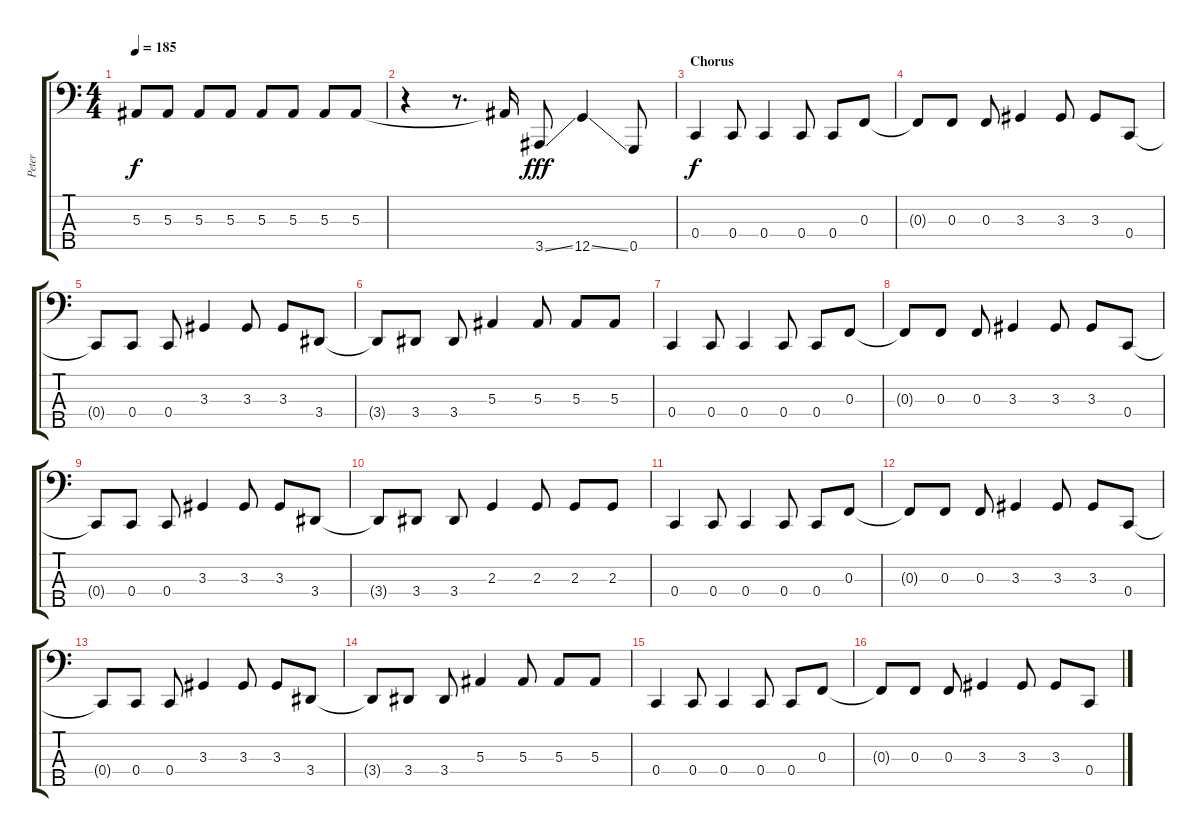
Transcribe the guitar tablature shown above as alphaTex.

\track ("Peter" "Peter") {instrument electricbassfinger}
\staff {score tabs}
\tuning (Eb2 Bb1 F1 C1 G0) {hide}
\ts (4 4)
\tempo 185
\clef f4
\ks c
5.3.8{dy f} 5.3.8 5.3.8 5.3.8 5.3.8 5.3.8 5.3.8 5.3.8 |
r.4 r.8{d} 5.3{t}.16 3.5{ss}.8{dy fff volume 16} 12.5{ss}.4 0.5.8 |
\section ("" "Chorus")
0.4.4{dy f volume 14} 0.4.8 0.4.4 0.4.8 0.4.8 0.3.8 |
0.3{t}.8 0.3.8 0.3.8 3.3.4 3.3.8 3.3.8 0.4.8 |
0.4{t}.8 0.4.8 0.4.8 3.3.4 3.3.8 3.3.8 3.4.8 |
3.4{t}.8 3.4.8 3.4.8 5.3.4 5.3.8 5.3.8 5.3.8 |
0.4.4 0.4.8 0.4.4 0.4.8 0.4.8 0.3.8 |
0.3{t}.8 0.3.8 0.3.8 3.3.4 3.3.8 3.3.8 0.4.8 |
0.4{t}.8 0.4.8 0.4.8 3.3.4 3.3.8 3.3.8 3.4.8 |
3.4{t}.8 3.4.8 3.4.8 2.3.4 2.3.8 2.3.8 2.3.8 |
0.4.4 0.4.8 0.4.4 0.4.8 0.4.8 0.3.8 |
0.3{t}.8 0.3.8 0.3.8 3.3.4 3.3.8 3.3.8 0.4.8 |
0.4{t}.8 0.4.8 0.4.8 3.3.4 3.3.8 3.3.8 3.4.8 |
3.4{t}.8 3.4.8 3.4.8 5.3.4 5.3.8 5.3.8 5.3.8 |
0.4.4 0.4.8 0.4.4 0.4.8 0.4.8 0.3.8 |
0.3{t}.8 0.3.8 0.3.8 3.3.4 3.3.8 3.3.8 0.4.8
